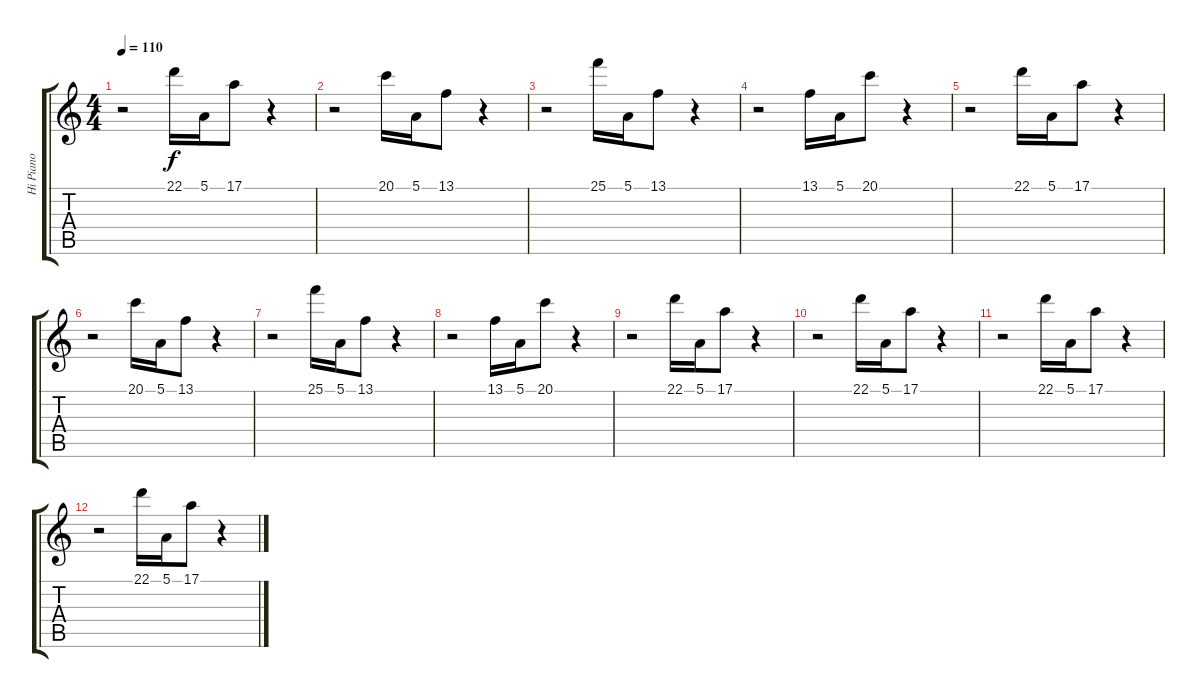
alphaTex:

\track ("Hi Piano" "Hi Piano") {instrument vibraphone}
\staff {score tabs}
\tuning (E4 B3 G3 D3 A2 E2) {hide}
\ts (4 4)
\tempo 110
\clef g2
\ks c
r.2{dy f} 22.1.16 5.1.16 17.1.8 r.4 |
r.2 20.1.16 5.1.16 13.1.8 r.4 |
r.2 25.1.16 5.1.16 13.1.8 r.4 |
r.2 13.1.16 5.1.16 20.1.8 r.4 |
r.2 22.1.16 5.1.16 17.1.8 r.4 |
r.2 20.1.16 5.1.16 13.1.8 r.4 |
r.2 25.1.16 5.1.16 13.1.8 r.4 |
r.2 13.1.16 5.1.16 20.1.8 r.4 |
r.2 22.1.16 5.1.16 17.1.8 r.4 |
r.2 22.1.16 5.1.16 17.1.8 r.4 |
r.2 22.1.16 5.1.16 17.1.8 r.4 |
r.2 22.1.16 5.1.16 17.1.8 r.4
